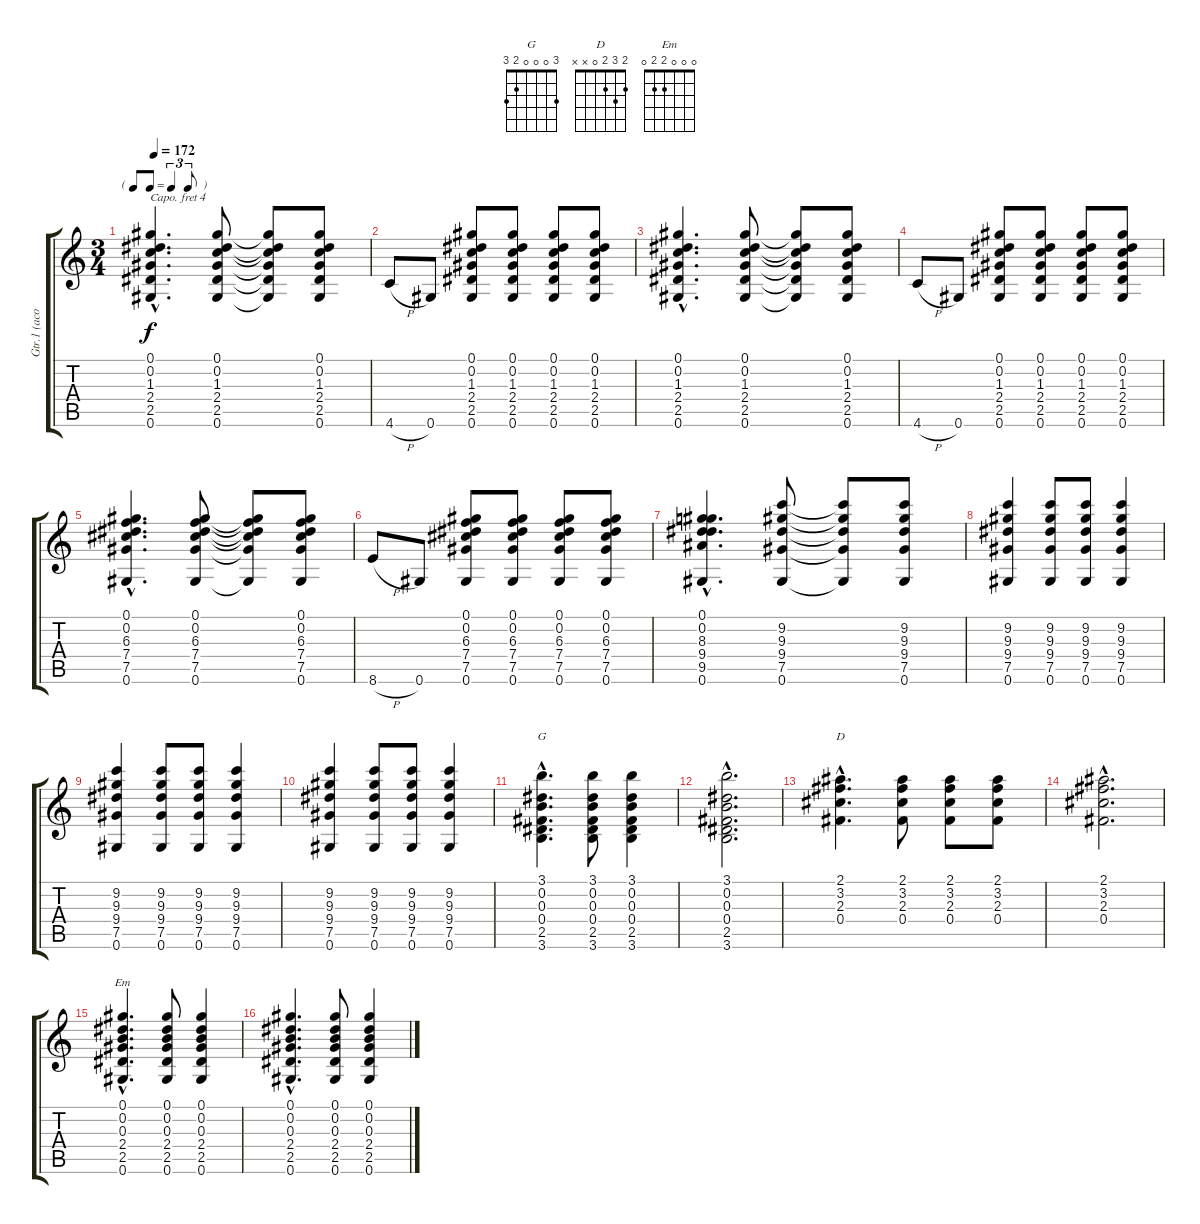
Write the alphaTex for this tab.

\track ("Gtr.1 (acoust.)" "Gtr.1 (aco") {instrument acousticguitarsteel}
\staff {score tabs}
\capo 4
\tuning (E4 B3 G3 D3 A2 E2) {hide}
\chord ("G" 3 0 0 0 2 3)
\chord ("D" 2 3 2 0 x x)
\chord ("Em" 0 0 0 2 2 0)
\ts (3 4)
\tf triplet8th
\tempo 172
\clef g2
\ks c
(0.1{hac} 0.2{hac} 1.3{hac} 2.4{hac} 2.5{hac} 0.6{hac}).4{d dy f} (0.1 0.2 1.3 2.4 2.5 0.6).8 (0.1{t} 0.2{t} 1.3{t} 2.4{t} 2.5{t} 0.6{t}).8 (0.1 0.2 1.3 2.4 2.5 0.6).8 |
4.6{h}.8 0.6.8 (0.1 0.2 1.3 2.4 2.5 0.6).8 (0.1 0.2 1.3 2.4 2.5 0.6).8 (0.1 0.2 1.3 2.4 2.5 0.6).8 (0.1 0.2 1.3 2.4 2.5 0.6).8 |
(0.1{hac} 0.2{hac} 1.3{hac} 2.4{hac} 2.5{hac} 0.6{hac}).4{d} (0.1 0.2 1.3 2.4 2.5 0.6).8 (0.1{t} 0.2{t} 1.3{t} 2.4{t} 2.5{t} 0.6{t}).8 (0.1 0.2 1.3 2.4 2.5 0.6).8 |
4.6{h}.8 0.6.8 (0.1 0.2 1.3 2.4 2.5 0.6).8 (0.1 0.2 1.3 2.4 2.5 0.6).8 (0.1 0.2 1.3 2.4 2.5 0.6).8 (0.1 0.2 1.3 2.4 2.5 0.6).8 |
(0.1{hac} 0.2{hac} 6.3{hac} 7.4{hac} 7.5{hac} 0.6{hac}).4{d} (0.1 0.2 6.3 7.4 7.5 0.6).8 (0.1{t} 0.2{t} 6.3{t} 7.4{t} 7.5{t} 0.6{t}).8 (0.1 0.2 6.3 7.4 7.5 0.6).8 |
8.6{h}.8 0.6.8 (0.1 0.2 6.3 7.4 7.5 0.6).8 (0.1 0.2 6.3 7.4 7.5 0.6).8 (0.1 0.2 6.3 7.4 7.5 0.6).8 (0.1 0.2 6.3 7.4 7.5 0.6).8 |
(0.1{hac} 0.2{hac} 8.3{hac} 9.4{hac} 9.5{hac} 0.6{hac}).4{d} (9.2 9.3 9.4 7.5 0.6).8 (9.2{t} 9.3{t} 9.4{t} 7.5{t} 0.6{t}).8 (9.2 9.3 9.4 7.5 0.6).8 |
(9.2 9.3 9.4 7.5 0.6).4 (9.2 9.3 9.4 7.5 0.6).8 (9.2 9.3 9.4 7.5 0.6).8 (9.2 9.3 9.4 7.5 0.6).4 |
(9.2 9.3 9.4 7.5 0.6).4 (9.2 9.3 9.4 7.5 0.6).8 (9.2 9.3 9.4 7.5 0.6).8 (9.2 9.3 9.4 7.5 0.6).4 |
(9.2 9.3 9.4 7.5 0.6).4 (9.2 9.3 9.4 7.5 0.6).8 (9.2 9.3 9.4 7.5 0.6).8 (9.2 9.3 9.4 7.5 0.6).4 |
(3.1{hac} 0.2{hac} 0.3{hac} 0.4{hac} 2.5{hac} 3.6{hac}).4{d ch "G"} (3.1 0.2 0.3 0.4 2.5 3.6).8 (3.1 0.2 0.3 0.4 2.5 3.6).4 |
(3.1{hac} 0.2{hac} 0.3{hac} 0.4{hac} 2.5{hac} 3.6{hac}).2{d} |
(2.1{hac} 3.2{hac} 2.3{hac} 0.4{hac}).4{d ch "D"} (2.1 3.2 2.3 0.4).8 (2.1 3.2 2.3 0.4).8 (2.1 3.2 2.3 0.4).8 |
(2.1{hac} 3.2{hac} 2.3{hac} 0.4{hac}).2{d} |
(0.1{hac} 0.2{hac} 0.3{hac} 2.4{hac} 2.5{hac} 0.6{hac}).4{d ch "Em"} (0.1 0.2 0.3 2.4 2.5 0.6).8 (0.1 0.2 0.3 2.4 2.5 0.6).4 |
(0.1{hac} 0.2{hac} 0.3{hac} 2.4{hac} 2.5{hac} 0.6{hac}).4{d} (0.1 0.2 0.3 2.4 2.5 0.6).8 (0.1 0.2 0.3 2.4 2.5 0.6).4
